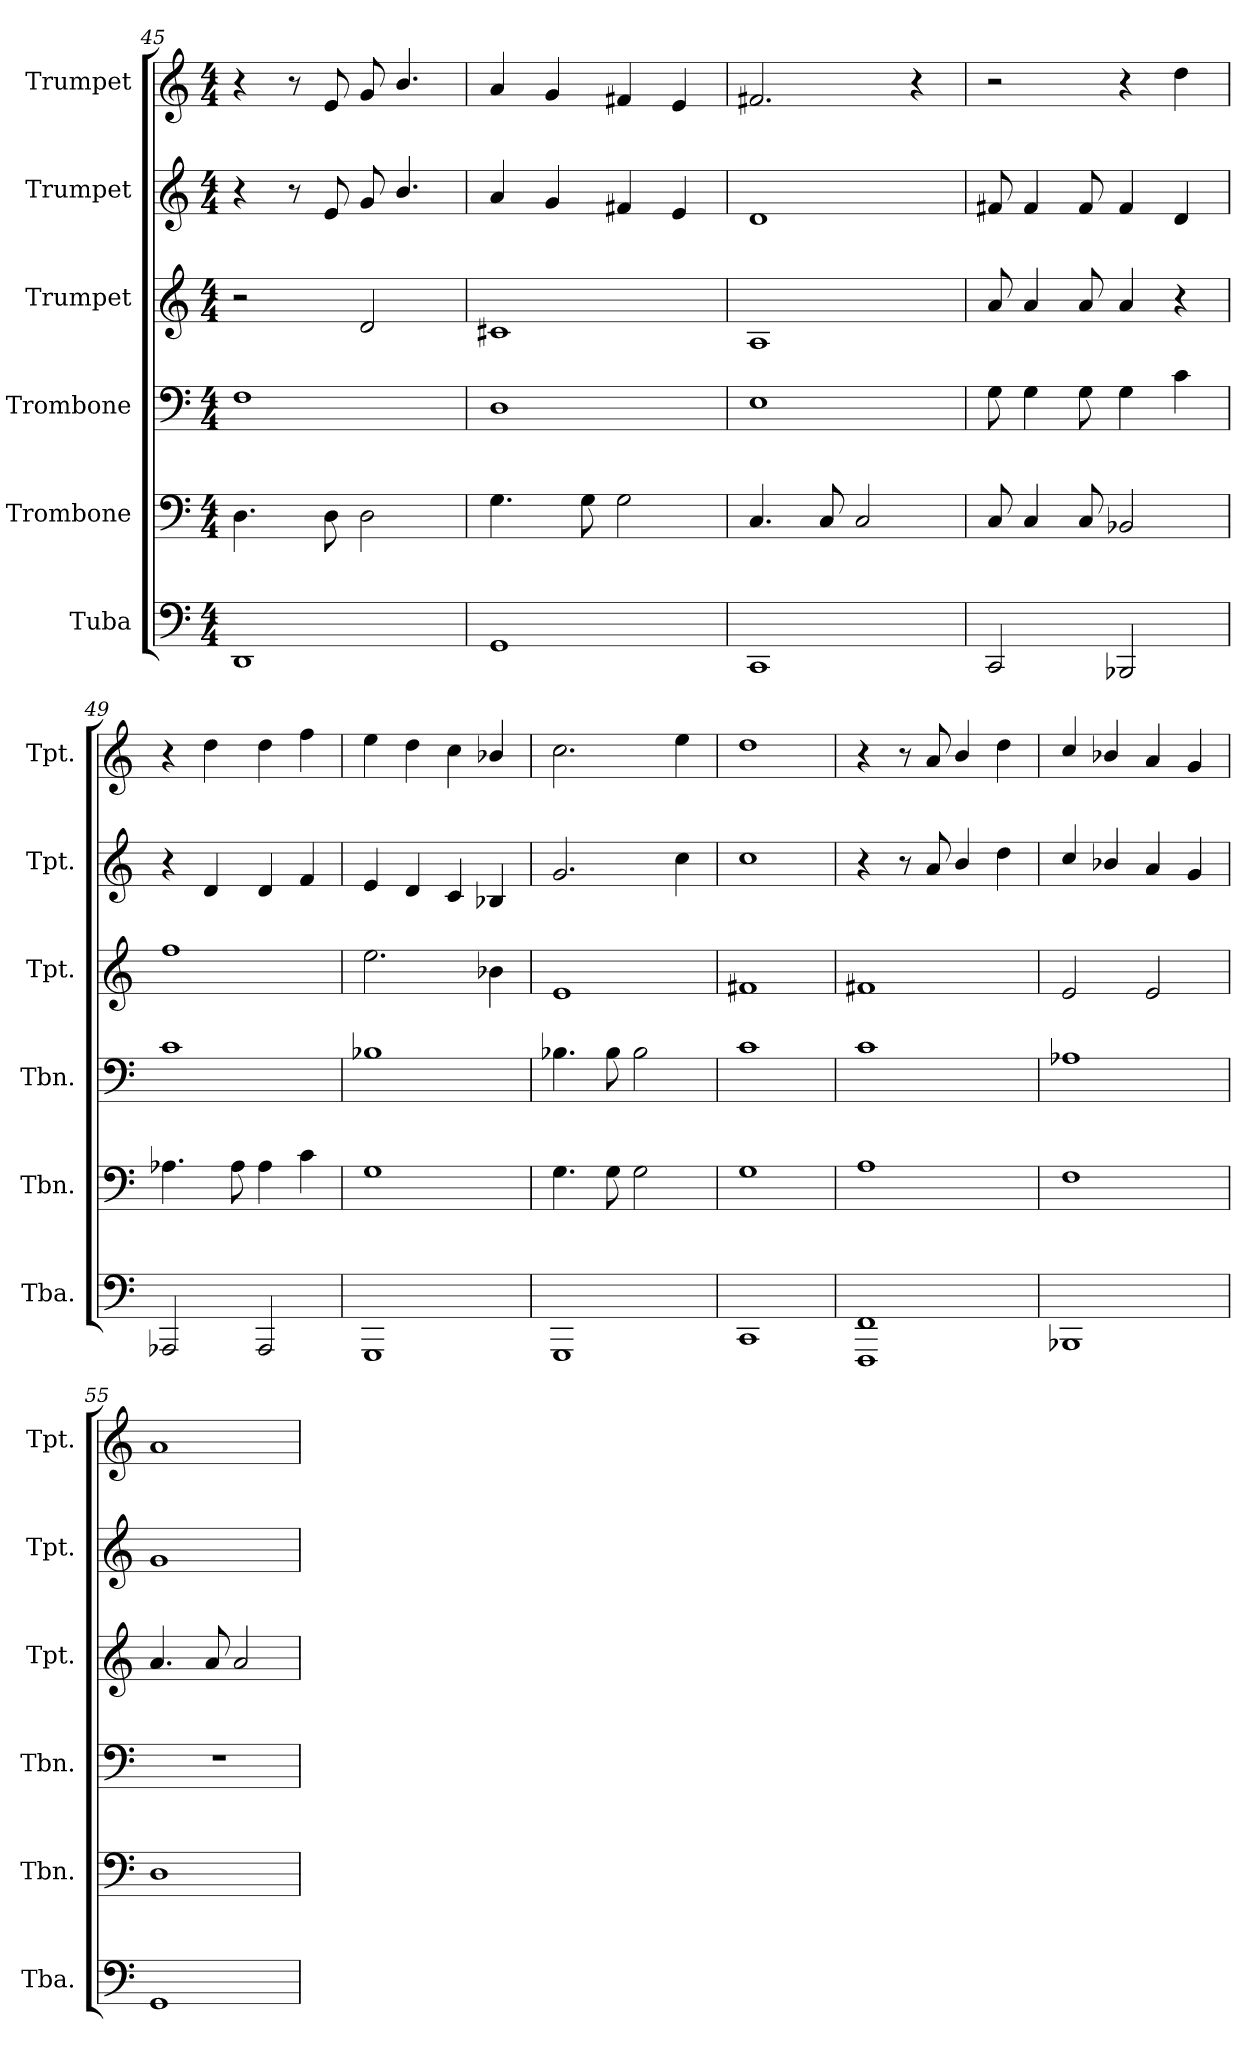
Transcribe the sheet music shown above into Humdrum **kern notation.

**kern	**kern	**kern	**kern	**kern	**kern
*part6	*part5	*part4	*part3	*part2	*part1
*staff6	*staff5	*staff4	*staff3	*staff2	*staff1
*I"Tuba	*I"Trombone	*I"Trombone	*I"Trumpet	*I"Trumpet	*I"Trumpet
*I'Tba.	*I'Tbn.	*I'Tbn.	*I'Tpt.	*I'Tpt.	*I'Tpt.
!!LO:LB:g=z
*clefF4	*clefF4	*clefF4	*clefG2	*clefG2	*clefG2
*	*	*	*ITrd1c2	*ITrd1c2	*ITrd1c2
*k[]	*k[]	*k[]	*k[b-e-]	*k[b-e-]	*k[b-e-]
*M4/4	*M4/4	*M4/4	*M4/4	*M4/4	*M4/4
=45	=45	=45	=45	=45	=45
1DD	4.D\	1F	2r	4r	4r
.	.	.	.	8r	8r
.	8D\	.	.	8d/	8d/
.	2D\	.	2c/	8f/	8f/
.	.	.	.	4.a/	4.a/
=46	=46	=46	=46	=46	=46
1GG	4.G\	1D	1Bn	4g/	4g/
.	.	.	.	4f/	4f/
.	8G\	.	.	.	.
.	2G\	.	.	4en/	4en/
.	.	.	.	4d/	4d/
=47	=47	=47	=47	=47	=47
1CC	4.C/	1E	1G	1c	2.en/
.	8C/	.	.	.	.
.	2C/	.	.	.	.
.	.	.	.	.	4r
=48	=48	=48	=48	=48	=48
2CC/	8C/	8G\	8g/	8en/	2r
.	4C/	4G\	4g/	4e/	.
.	8C/	8G\	8g/	8e/	.
2BBB-X/	2BB-X/	4G\	4g/	4e/	4r
.	.	4c\	4r	4c/	4cc\
!!LO:PB:g=z
=49	=49	=49	=49	=49	=49
2AAA-X/	4.A-X\	1c	1ee-	4r	4r
.	.	.	.	4c/	4cc\
.	8A-\	.	.	.	.
2AAA-/	4A-\	.	.	4c/	4cc\
.	4c\	.	.	4e-/	4ee-\
=50	=50	=50	=50	=50	=50
1GGG	1G	1B-X	2.dd\	4d/	4dd\
.	.	.	.	4c/	4cc\
.	.	.	.	4B-/	4b-\
.	.	.	4a-X\	4A-X/	4a-X/
=51	=51	=51	=51	=51	=51
1GGG	4.G\	4.B-X\	1d	2.f/	2.b-\
.	8G\	8B-\	.	.	.
.	2G\	2B-\	.	.	.
.	.	.	.	4b-\	4dd\
=52	=52	=52	=52	=52	=52
1CC	1G	1c	1en	1b-	1cc
!!LO:LB:g=z
=53	=53	=53	=53	=53	=53
1FFF 1FF	1A	1c	1en	4r	4r
.	.	.	.	8r	8r
.	.	.	.	8g/	8g/
.	.	.	.	4a/	4a/
.	.	.	.	4cc\	4cc\
=54	=54	=54	=54	=54	=54
1BBB-X	1F	1A-X	2d/	4b-/	4b-/
.	.	.	.	4a-X/	4a-X/
.	.	.	2d/	4g/	4g/
.	.	.	.	4f/	4f/
=55	=55	=55	=55	=55	=55
1GG	1D	1r	4.g/	1f	1g
.	.	.	8g/	.	.
.	.	.	2g/	.	.
=	=	=	=	=	=
*-	*-	*-	*-	*-	*-
